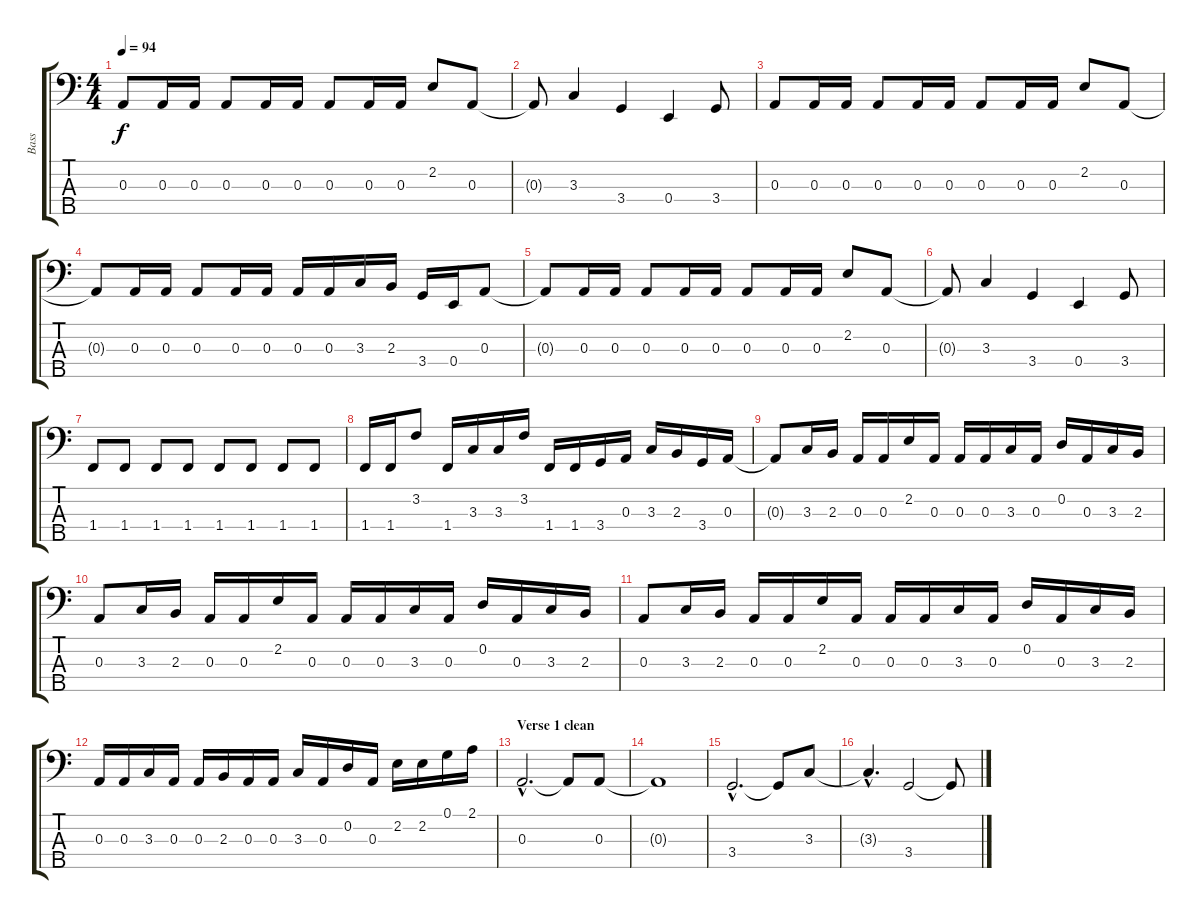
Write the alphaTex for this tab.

\track ("Bass" "Bass") {instrument electricbassfinger}
\staff {score tabs}
\tuning (G2 D2 A1 E1 B0) {hide}
\ts (4 4)
\tempo 94
\clef f4
\ks c
0.3{t}.8{dy f} 0.3.16 0.3.16 0.3.8 0.3.16 0.3.16 0.3.8 0.3.16 0.3.16 2.2.8 0.3.8 |
0.3{t}.8 3.3.4 3.4.4 0.4.4 3.4.8 |
0.3.8 0.3.16 0.3.16 0.3.8 0.3.16 0.3.16 0.3.8 0.3.16 0.3.16 2.2.8 0.3.8 |
0.3{t}.8 0.3.16 0.3.16 0.3.8 0.3.16 0.3.16 0.3.16 0.3.16 3.3.16 2.3.16 3.4.16 0.4.16 0.3.8 |
0.3{t}.8 0.3.16 0.3.16 0.3.8 0.3.16 0.3.16 0.3.8 0.3.16 0.3.16 2.2.8 0.3.8 |
0.3{t}.8 3.3.4 3.4.4 0.4.4 3.4.8 |
1.4.8 1.4.8 1.4.8 1.4.8 1.4.8 1.4.8 1.4.8 1.4.8 |
1.4.16 1.4.16 3.2.8 1.4.16 3.3.16 3.3.16 3.2.16 1.4.16 1.4.16 3.4.16 0.3.16 3.3.16 2.3.16 3.4.16 0.3.16 |
0.3{t}.8 3.3.16 2.3.16 0.3.16 0.3.16 2.2.16 0.3.16 0.3.16 0.3.16 3.3.16 0.3.16 0.2.16 0.3.16 3.3.16 2.3.16 |
0.3.8 3.3.16 2.3.16 0.3.16 0.3.16 2.2.16 0.3.16 0.3.16 0.3.16 3.3.16 0.3.16 0.2.16 0.3.16 3.3.16 2.3.16 |
0.3.8 3.3.16 2.3.16 0.3.16 0.3.16 2.2.16 0.3.16 0.3.16 0.3.16 3.3.16 0.3.16 0.2.16 0.3.16 3.3.16 2.3.16 |
0.3.16 0.3.16 3.3.16 0.3.16 0.3.16 2.3.16 0.3.16 0.3.16 3.3.16 0.3.16 0.2.16 0.3.16 2.2.16 2.2.16 0.1.16 2.1.16 |
\section ("" "Verse 1 clean")
0.3{hac}.2{d} 0.3{t}.8 0.3.8 |
0.3{t}.1 |
3.4{hac}.2{d} 3.4{t}.8 3.3.8 |
3.3{hac t}.4{d} 3.4.2 3.4{t}.8
